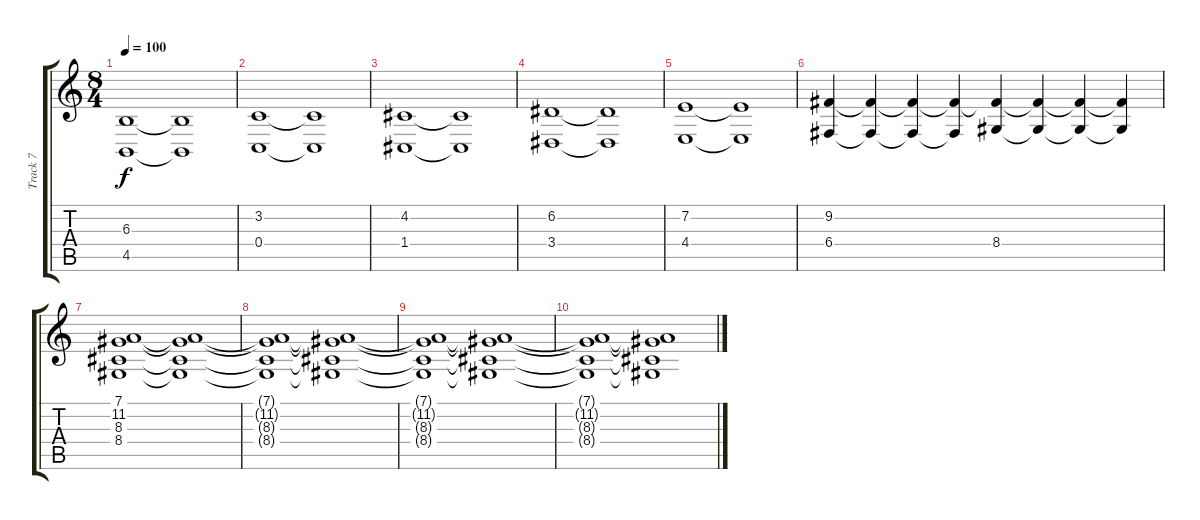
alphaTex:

\track ("Track 7" "Track 7") {instrument stringensemble1}
\staff {score tabs}
\tuning (D4 A3 F3 C3 G2 C2) {hide}
\ts (8 4)
\tempo 100
\clef g2
\ks c
(6.3 4.5).1{dy f} (6.3{t} 4.5{t}).1 |
(3.2 0.4).1 (3.2{t} 0.4{t}).1 |
(4.2 1.4).1 (4.2{t} 1.4{t}).1 |
(6.2 3.4).1 (6.2{t} 3.4{t}).1 |
(7.2 4.4).1 (7.2{t} 4.4{t}).1 |
(9.2 6.4).4 (9.2{t} 6.4{t}).4 (9.2{t} 6.4{t}).4 (9.2{t} 6.4{t}).4 (9.2{t} 8.4).4 (9.2{t} 8.4{t}).4 (9.2{t} 8.4{t}).4 (9.2{t} 8.4{t}).4 |
(7.1 11.2 8.3 8.4).1 (7.1{t} 11.2{t} 8.3{t} 8.4{t}).1 |
(7.1{t} 11.2{t} 8.3{t} 8.4{t}).1 (7.1{t} 11.2{t} 8.3{t} 8.4{t}).1 |
(7.1{t} 11.2{t} 8.3{t} 8.4{t}).1 (7.1{t} 11.2{t} 8.3{t} 8.4{t}).1 |
(7.1{t} 11.2{t} 8.3{t} 8.4{t}).1 (7.1{t} 11.2{t} 8.3{t} 8.4{t}).1
